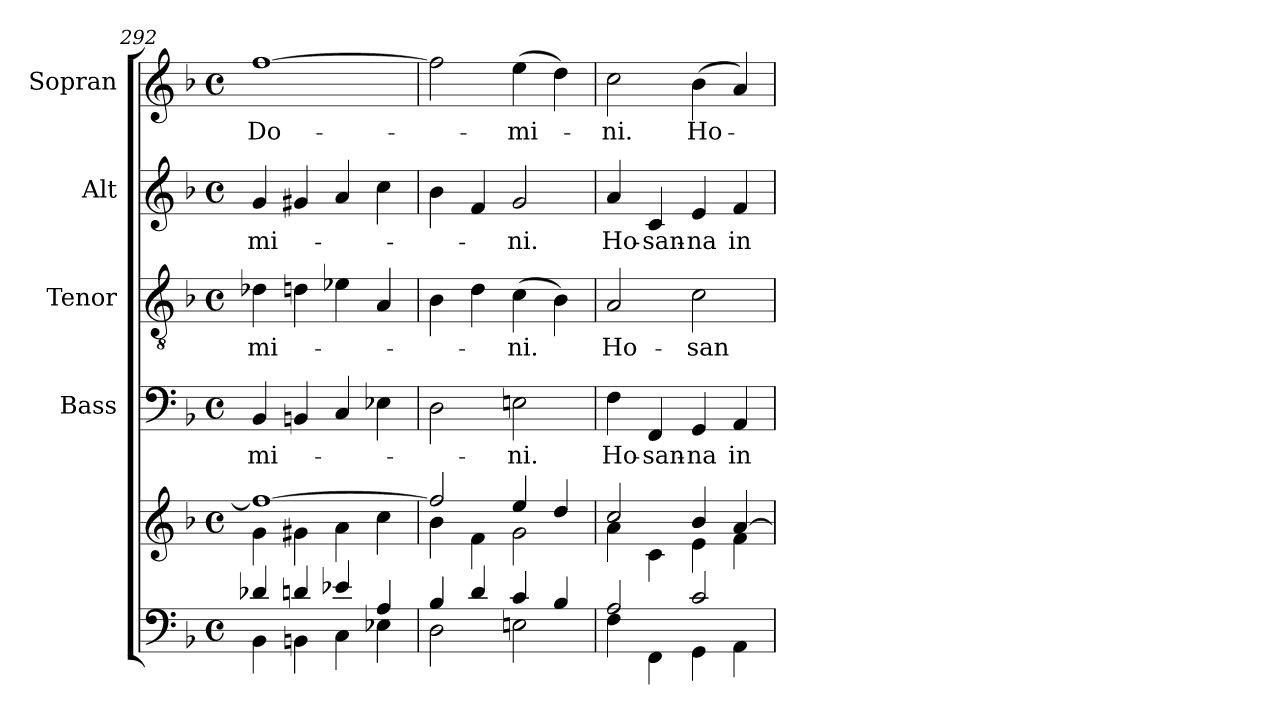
**kern	**kern	**kern	**text	**kern	**text	**kern	**text	**kern	**text
*part5	*part5	*part4	*part4	*part3	*part3	*part2	*part2	*part1	*part1
*staff6	*staff5	*staff4	*staff4	*staff3	*staff3	*staff2	*staff2	*staff1	*staff1
*	*	*I"Bass	*	*I"Tenor	*	*I"Alt	*	*I"Sopran	*
*	*	*I'B.	*	*I'T.	*	*I'A.	*	*I'S.	*
*clefF4	*clefG2	*clefF4	*	*clefGv2	*	*clefG2	*	*clefG2	*
*k[b-]	*k[b-]	*k[b-]	*	*k[b-]	*	*k[b-]	*	*k[b-]	*
*F:	*F:	*F:	*	*F:	*	*F:	*	*F:	*
*M4/4	*M4/4	*M4/4	*	*M4/4	*	*M4/4	*	*M4/4	*
*met(c)	*met(c)	*met(c)	*	*met(c)	*	*met(c)	*	*met(c)	*
=292	=292	=292	=292	=292	=292	=292	=292	=292	=292
*^	*^	*	*	*	*	*	*	*	*
!	!	!	!	!	!LO:LY:b	!	!LO:LY:b	!	!LO:LY:b	!	!LO:LY:b
4d-X/	4BB-\	1ff_	4g\	4BB-/	-mi-	4d-X\	-mi-	4g/	-mi-	[1ff	Do-
4dn/	4BBn\	.	4g#X\	4BBn/	.	4dn\	.	4g#X/	.	.	.
4e-X/	4C\	.	4a\	4C/	.	4e-X\	.	4a/	.	.	.
4A/	4E-X\	.	4cc\	4E-X\	.	4A/	.	4cc\	.	.	.
=293	=293	=293	=293	=293	=293	=293	=293	=293	=293	=293	=293
4B-/	2D\	2ff/]	4b-\	2D\	.	4B-\	.	4b-\	.	2ff\]	.
4d/	.	.	4f\	.	.	4d\	.	4f/	.	.	.
!	!	!	!	!	!LO:LY:b	!	!LO:LY:b	!	!LO:LY:b	!	!LO:LY:b
4c/	2En\	4ee/	2g\	2En\	-ni.	(>4c\	-ni.	2g/	-ni.	(>4ee\	-mi-
4B-/	.	4dd/	.	.	.	4B-\)	.	.	.	4dd\)	.
=294	=294	=294	=294	=294	=294	=294	=294	=294	=294	=294	=294
!	!	!	!	!	!LO:LY:b	!	!LO:LY:b	!	!LO:LY:b	!	!LO:LY:b
2A/	4F\	2cc/	4a\	4F\	Ho-	2A/	Ho-	4a/	Ho-	2cc\	-ni.
!	!	!	!	!	!LO:LY:b	!	!	!	!LO:LY:b	!	!
.	4FF\	.	4c\	4FF/	-san-	.	.	4c/	-san-	.	.
!	!	!	!	!	!LO:LY:b	!	!LO:LY:b	!	!LO:LY:b	!	!LO:LY:b
2c/	4GG\	4b-/	4e\	4GG/	-na	2c\	-san-	4e/	-na	(>4b-\	Ho-
!	!	!	!	!	!LO:LY:b	!	!	!	!LO:LY:b	!	!
.	4AA\	[>4a/	4f\	4AA/	in	.	.	4f/	in	4a/)	.
*v	*v	*	*	*	*	*	*	*	*	*	*
*	*v	*v	*	*	*	*	*	*	*	*
=	=	=	=	=	=	=	=	=	=
*-	*-	*-	*-	*-	*-	*-	*-	*-	*-
